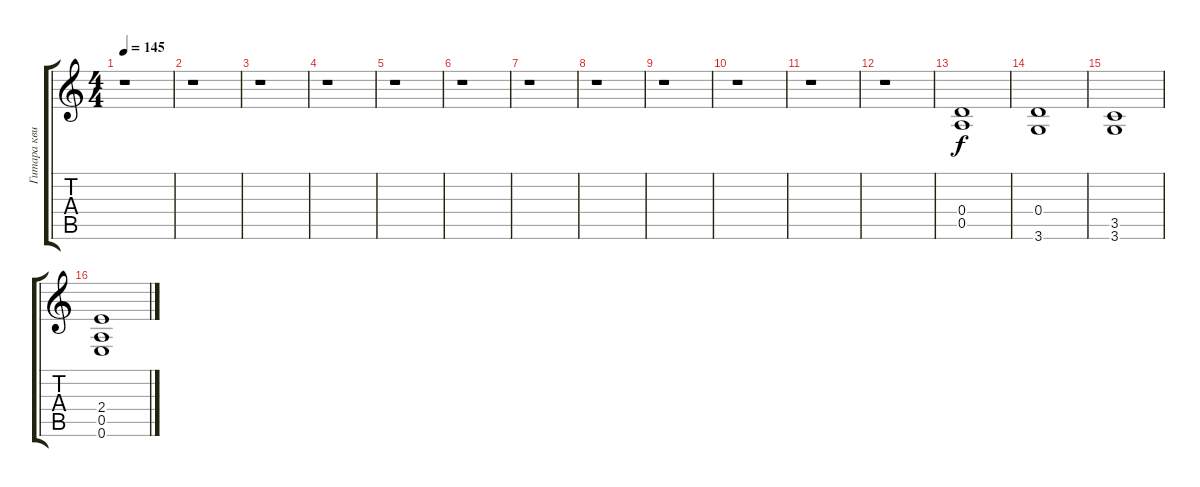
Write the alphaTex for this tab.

\track ("Гитара квинты" "Гитара кви") {instrument distortionguitar}
\staff {score tabs}
\tuning (E4 B3 G3 D3 A2 E2) {hide}
\ts (4 4)
\tempo 145
\clef g2
\ks c
r.1{dy f} |
r.1 |
r.1 |
r.1 |
r.1 |
r.1 |
r.1 |
r.1 |
r.1 |
r.1 |
r.1 |
r.1 |
(0.4 0.5).1 |
(0.4 3.6).1 |
(3.5 3.6).1 |
(2.4 0.5 0.6).1
